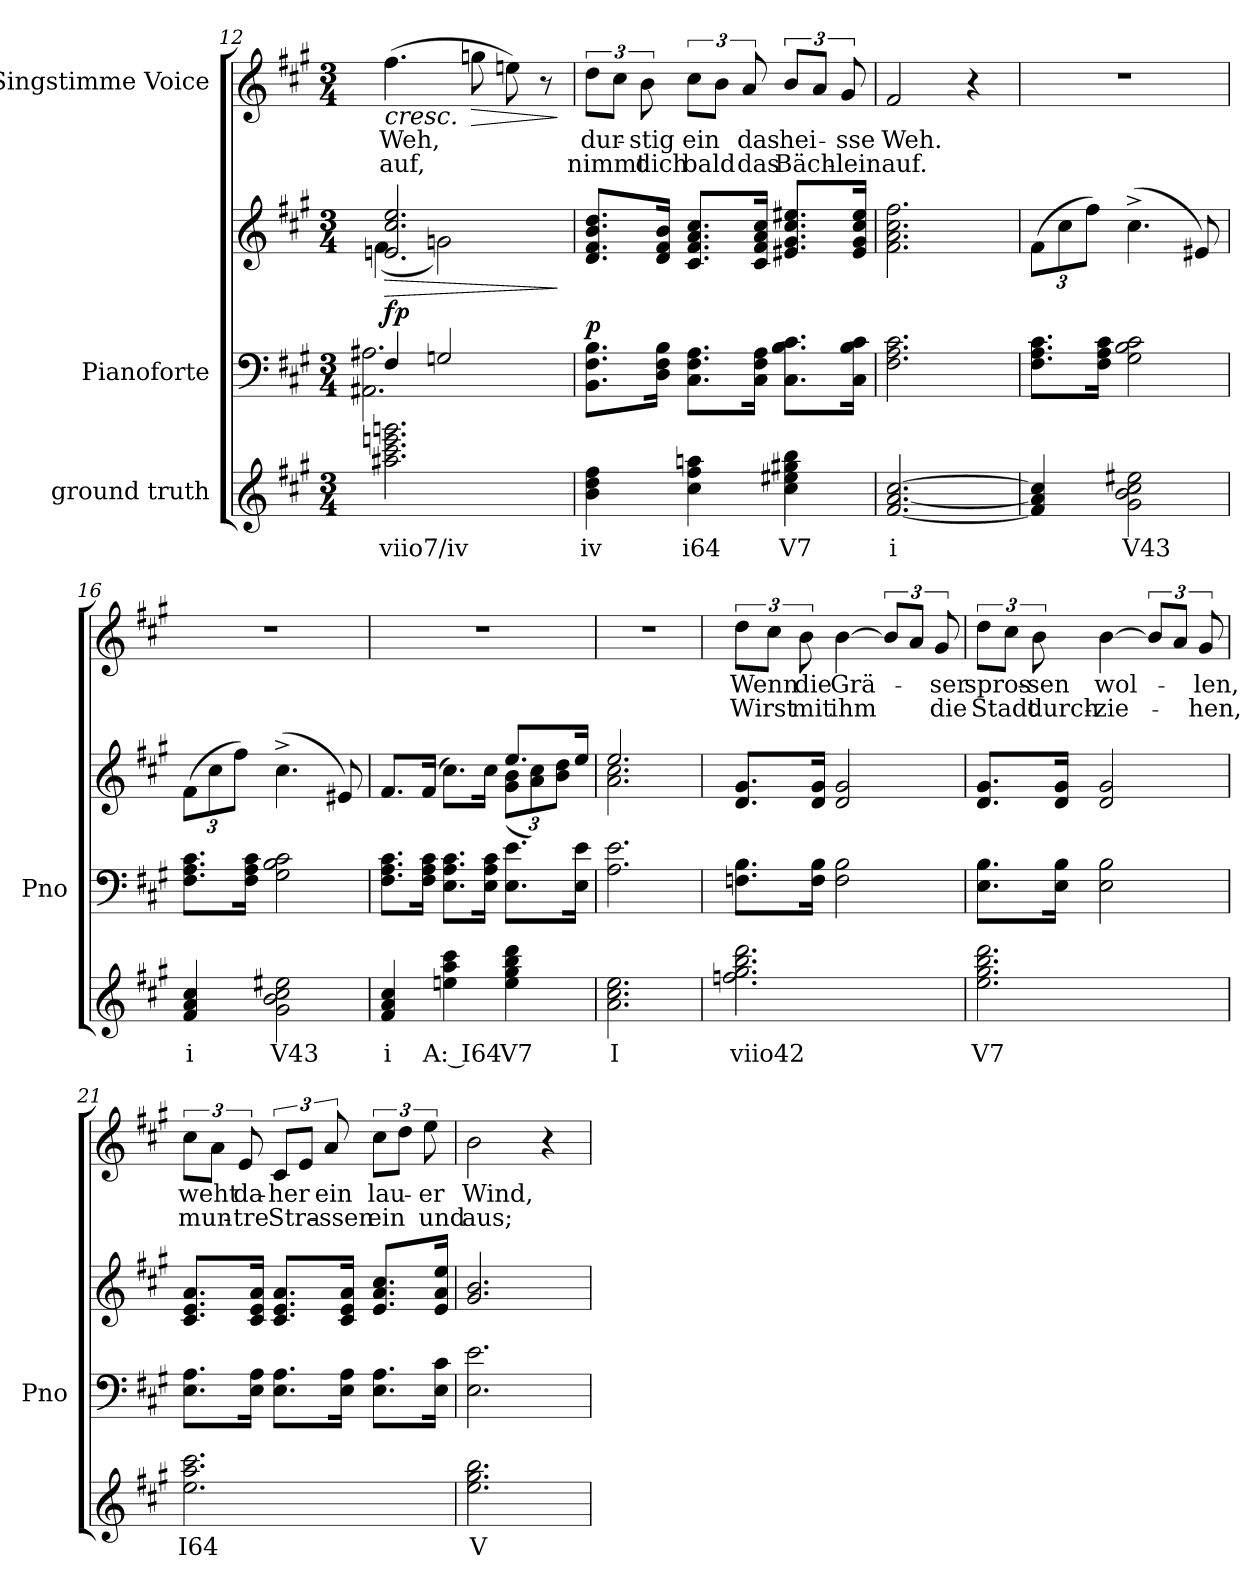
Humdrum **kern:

**kern	**text	**kern	**kern	**dynam	**kern	**text	**text	**dynam
*part3	*part3	*part2	*part2	*part2	*part1	*part1	*part1	*part1
*staff4	*staff4	*staff3	*staff2	*staff2/3	*staff1	*staff1	*staff1	*staff1
*I"ground truth	*	*I"Pianoforte	*	*	*I"Singstimme Voice	*	*	*
*	*	*I'Pno	*	*	*	*	*	*
*	*	*clefF4	*clefG2	*	*clefG2	*	*	*
*k[f#c#g#]	*	*k[f#c#g#]	*k[f#c#g#]	*	*k[f#c#g#]	*	*	*
*M3/4	*	*M3/4	*M3/4	*	*M3/4	*	*	*
=12	=12	=12	=12	=12	=12	=12	=12	=12
*	*	*^	*	*	*	*	*	*
!	!	!	!	!	!LO:HP:b	!	!	!	!
*	*	*	*	*^	*	*	*	*	*
!	!	!	!	!	!	!LO:DY:n=1:a=2	!	!LO:LY:b	!LO:LY:b	!LO:HP:b
2.aa#X 2.ccc# 2.eeen 2.gggn	viio7/iv	4F#/	2.AA#X\ 2.A#X\	2.en/ 2.cc#/ 2.ee/	(<4f#\	> fp	(>4.ff#\	Weh,	auf,	<
.	.	2Gn/	.	.	2gn\)	.	.	.	.	.
!	!	!	!	!	!	!	!	!	!	!LO:HP:b
.	.	.	.	.	.	.	8ggn\	.	.	>
.	.	.	.	.	.	.	8een\)	.	.	.
.	.	.	.	.	.	.	8r	.	.	[
*	*	*v	*v	*	*	*	*	*	*	*
*	*	*	*v	*v	*	*	*	*	*
.	.	.	.	]	.	.	.	]
=13	=13	=13	=13	=13	=13	=13	=13	=13
!	!	!	!	!LO:DY:a=2	!	!LO:LY:b	!LO:LY:b	!
4b 4dd 4ff#	iv	8.BB\ 8.F#\ 8.B\L	8.d/ 8.f#/ 8.b/ 8.dd/L	p	12dd\L	dur-	nimmt	.
.	.	.	.	.	12cc#\J	.	.	.
!	!	!	!	!	!	!LO:LY:b	!LO:LY:b	!
.	.	.	.	.	12b\	-stig	dich	.
.	.	16D\ 16F#\ 16B\Jk	16d/ 16f#/ 16b/Jk	.	.	.	.	.
!	!	!	!	!	!	!LO:LY:b	!LO:LY:b	!
4cc# 4ff# 4aan	i64	8.C#\ 8.F#\ 8.A\L	8.c#/ 8.f#/ 8.a/ 8.cc#/L	.	12cc#\L	ein	bald	.
.	.	.	.	.	12b\J	.	.	.
!	!	!	!	!	!	!LO:LY:b	!LO:LY:b	!
.	.	.	.	.	12a/	-das	das	.
.	.	16C#\ 16F#\ 16A\Jk	16c#/ 16f#/ 16a/ 16cc#/Jk	.	.	.	.	.
!	!	!	!	!	!	!LO:LY:b	!LO:LY:b	!
4cc# 4ee#X 4gg#X 4bb	V7	8.C#\ 8.B\ 8.c#\L	8.e#X/ 8.g#/ 8.cc#/ 8.ee#X/L	.	12b/L	hei-	Bäch-	.
.	.	.	.	.	12a/J	.	.	.
!	!	!	!	!	!	!LO:LY:b	!LO:LY:b	!
.	.	.	.	.	12g#/	-sse	-lein	.
.	.	16C#\ 16B\ 16c#\Jk	16e#/ 16g#/ 16cc#/ 16ee#/Jk	.	.	.	.	.
=14	=14	=14	=14	=14	=14	=14	=14	=14
!	!	!	!	!	!	!LO:LY:b	!LO:LY:b	!
[2.f# [2.a [2.cc#	i	2.F#\ 2.A\ 2.c#\	2.f#\ 2.a\ 2.cc#\ 2.ff#\	.	2f#/	Weh.	auf.	.
.	.	.	.	.	4r	.	.	.
=15	=15	=15	=15	=15	=15	=15	=15	=15
*	*	*	*Xbrackettup	*	*	*	*	*
4f#] 4a] 4cc#]	.	8.F#\ 8.A\ 8.c#\L	(>12f#\L	.	2.r	.	.	.
.	.	.	12cc#\	.	.	.	.	.
.	.	.	12ff#\J)	.	.	.	.	.
.	.	16F#\ 16A\ 16c#\Jk	.	.	.	.	.	.
2g# 2b 2cc# 2ee#X	V43	2G#\ 2B\ 2c#\	(>4.cc#^\	.	.	.	.	.
.	.	.	8e#X/)	.	.	.	.	.
=16	=16	=16	=16	=16	=16	=16	=16	=16
4f# 4a 4cc#	i	8.F#\ 8.A\ 8.c#\L	(>12f#\L	.	2.r	.	.	.
.	.	.	12cc#\	.	.	.	.	.
.	.	.	12ff#\J)	.	.	.	.	.
.	.	16F#\ 16A\ 16c#\Jk	.	.	.	.	.	.
2g# 2b 2cc# 2ee#X	V43	2G#\ 2B\ 2c#\	(>4.cc#^\	.	.	.	.	.
.	.	.	8e#X/)	.	.	.	.	.
=17	=17	=17	=17	=17	=17	=17	=17	=17
*	*	*^	*^	*	*	*	*	*
4f# 4a 4cc#	i	2ryy	8.F#\ 8.A\ 8.c#\L	8.f#/L	2ryy	.	2.r	.	.	.
.	.	.	16F#\ 16A\ 16c#\Jk	(>16f#/Jk	.	.	.	.	.	.
4een 4aa 4ccc#	A: I64	.	8.E\ 8.A\ 8.c#\L	8.cc#\L)	.	.	.	.	.	.
.	.	.	16E\ 16A\ 16c#\Jk	16cc#\Jk	.	.	.	.	.	.
4ee 4gg# 4bb 4ddd	V7	4ryy	8.E\ 8.e\L	8.ee/L	(<12g#\ 12b\L	.	.	.	.	.
.	.	.	.	.	12a\ 12cc#\)	.	.	.	.	.
.	.	.	.	.	12b\ 12dd\J	.	.	.	.	.
.	.	.	16E\ 16e\Jk	16ee/Jk	.	.	.	.	.	.
*	*	*v	*v	*	*	*	*	*	*	*
=18	=18	=18	=18	=18	=18	=18	=18	=18	=18
2.a 2.cc# 2.ee	I	2.A\ 2.e\	2.ee/	2.a\ 2.cc#\	.	2.r	.	.	.
*	*	*	*v	*v	*	*	*	*	*
=19	=19	=19	=19	=19	=19	=19	=19	=19
*	*	*	*^	*	*	*	*	*
!	!	!	!	!	!	!	!LO:LY:b	!LO:LY:b	!
*	*	*	*v	*v	*	*	*	*	*
2.ffn 2.gg# 2.bb 2.ddd	viio42	8.Fn\ 8.B\L	8.d/ 8.g#/L	.	12dd\L	Wenn	Wirst	.
.	.	.	.	.	12cc#\J	.	.	.
!	!	!	!	!	!	!LO:LY:b	!LO:LY:b	!
.	.	.	.	.	12b\	die	mit	.
.	.	16F\ 16B\Jk	16d/ 16g#/Jk	.	.	.	.	.
!	!	!	!	!	!	!LO:LY:b	!LO:LY:b	!
.	.	2F\ 2B\	2d/ 2g#/	.	[4b\	Grä-	ihm	.
.	.	.	.	.	12b/L]	.	.	.
.	.	.	.	.	12a/J	.	.	.
!	!	!	!	!	!	!LO:LY:b	!LO:LY:b	!
.	.	.	.	.	12g#/	-ser	die	.
=20	=20	=20	=20	=20	=20	=20	=20	=20
!	!	!	!	!	!	!LO:LY:b	!LO:LY:b	!
2.ee 2.gg# 2.bb 2.ddd	V7	8.E\ 8.B\L	8.d/ 8.g#/L	.	12dd\L	spros-	Stadt	.
.	.	.	.	.	12cc#\J	.	.	.
!	!	!	!	!	!	!LO:LY:b	!LO:LY:b	!
.	.	.	.	.	12b\	-sen	durch-	.
.	.	16E\ 16B\Jk	16d/ 16g#/Jk	.	.	.	.	.
!	!	!	!	!	!	!LO:LY:b	!LO:LY:b	!
.	.	2E\ 2B\	2d/ 2g#/	.	[4b\	wol-	-zie-	.
.	.	.	.	.	12b/L]	.	.	.
.	.	.	.	.	12a/J	.	.	.
!	!	!	!	!	!	!LO:LY:b	!LO:LY:b	!
.	.	.	.	.	12g#/	-len,	hen,	.
=21	=21	=21	=21	=21	=21	=21	=21	=21
!	!	!	!	!	!	!LO:LY:b	!LO:LY:b	!
2.ee 2.aa 2.ccc#	I64	8.E\ 8.A\L	8.c#/ 8.e/ 8.a/L	.	12cc#\L	weht	mun-	.
.	.	.	.	.	12a\J	.	.	.
!	!	!	!	!	!	!LO:LY:b	!LO:LY:b	!
.	.	.	.	.	12e/	da-	-tre	.
.	.	16E\ 16A\Jk	16c#/ 16e/ 16a/Jk	.	.	.	.	.
!	!	!	!	!	!	!LO:LY:b	!LO:LY:b	!
.	.	8.E\ 8.A\L	8.c#/ 8.e/ 8.a/L	.	12c#/L	-her	Stra-	.
.	.	.	.	.	12e/J	.	.	.
!	!	!	!	!	!	!LO:LY:b	!LO:LY:b	!
.	.	.	.	.	12a/	-ein	-ssen	.
.	.	16E\ 16A\Jk	16c#/ 16e/ 16a/Jk	.	.	.	.	.
!	!	!	!	!	!	!LO:LY:b	!LO:LY:b	!
.	.	8.E\ 8.A\L	8.e/ 8.a/ 8.cc#/L	.	12cc#\L	lau-	ein	.
.	.	.	.	.	12dd\J	.	.	.
!	!	!	!	!	!	!LO:LY:b	!LO:LY:b	!
.	.	.	.	.	12ee\	-er	und	.
.	.	16E\ 16c#\Jk	16e/ 16a/ 16ee/Jk	.	.	.	.	.
=22	=22	=22	=22	=22	=22	=22	=22	=22
!	!	!	!	!	!	!LO:LY:b	!LO:LY:b	!
2.ee 2.gg# 2.bb	V	2.E\ 2.e\	2.g#/ 2.b/	.	2b\	Wind,	aus;	.
.	.	.	.	.	4r	.	.	.
=	=	=	=	=	=	=	=	=
*-	*-	*-	*-	*-	*-	*-	*-	*-
